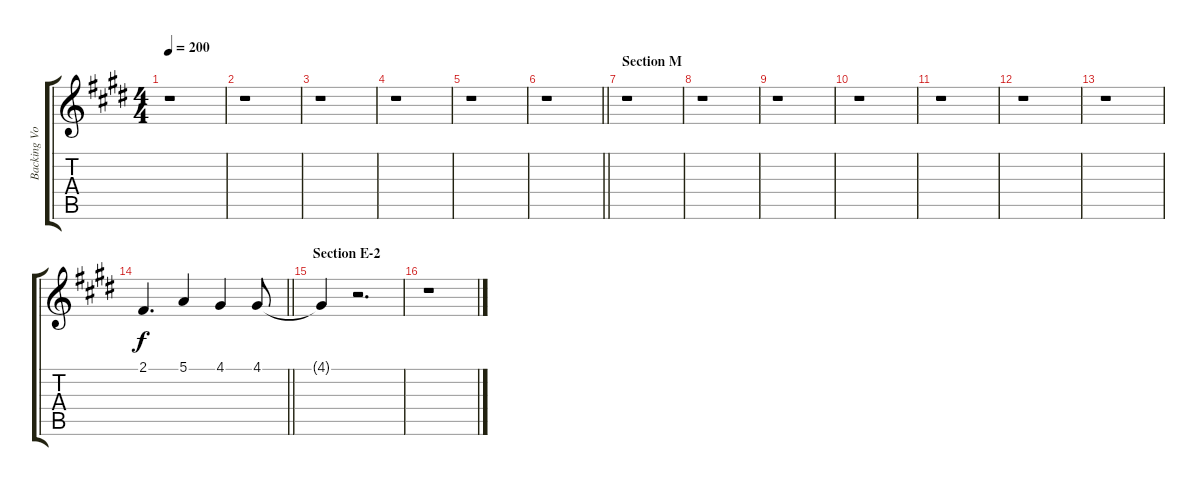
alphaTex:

\track ("Backing Vocals" "Backing Vo") {instrument trumpet}
\staff {score tabs}
\tuning (E4 B3 G3 D3 A2 E2) {hide}
\ts (4 4)
\tempo 200
\clef g2
\ks e
r.1{dy f} |
r.1 |
r.1 |
r.1 |
r.1 |
\barLineRight lightlight
r.1 |
\section ("" "Section M")
r.1 |
r.1 |
r.1 |
r.1 |
r.1 |
r.1 |
r.1 |
\barLineRight lightlight
2.1.4{d} 5.1.4 4.1.4 4.1.8 |
\section ("" "Section E-2")
4.1{t}.4 r.2{d} |
r.1
